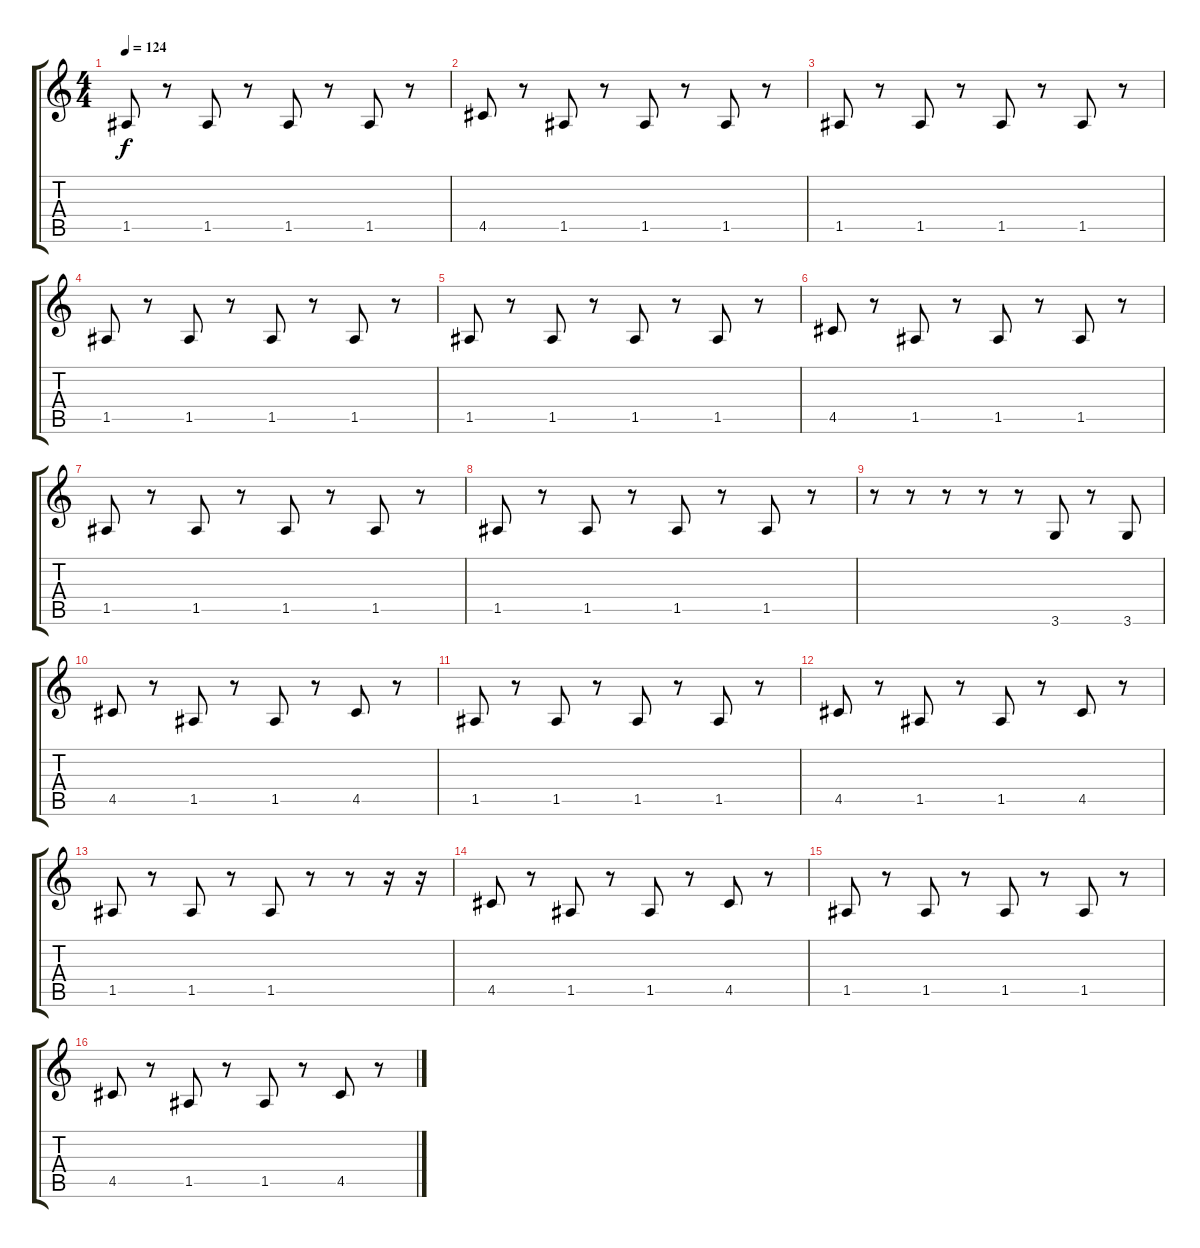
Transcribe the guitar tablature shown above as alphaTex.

\track "" {instrument acousticguitarsteel}
\staff {score tabs}
\tuning (E4 B3 G3 D3 A2 E2) {hide}
\ts (4 4)
\tempo 124
\clef g2
\ks c
1.5.8{dy f} r.8 1.5.8 r.8 1.5.8 r.8 1.5.8 r.8 |
4.5.8 r.8 1.5.8 r.8 1.5.8 r.8 1.5.8 r.8 |
1.5.8 r.8 1.5.8 r.8 1.5.8 r.8 1.5.8 r.8 |
1.5.8 r.8 1.5.8 r.8 1.5.8 r.8 1.5.8 r.8 |
1.5.8 r.8 1.5.8 r.8 1.5.8 r.8 1.5.8 r.8 |
4.5.8 r.8 1.5.8 r.8 1.5.8 r.8 1.5.8 r.8 |
1.5.8 r.8 1.5.8 r.8 1.5.8 r.8 1.5.8 r.8 |
1.5.8 r.8 1.5.8 r.8 1.5.8 r.8 1.5.8 r.8 |
r.8 r.8 r.8 r.8 r.8 3.6.8 r.8 3.6.8 |
4.5.8 r.8 1.5.8 r.8 1.5.8 r.8 4.5.8 r.8 |
1.5.8 r.8 1.5.8 r.8 1.5.8 r.8 1.5.8 r.8 |
4.5.8 r.8 1.5.8 r.8 1.5.8 r.8 4.5.8 r.8 |
1.5.8 r.8 1.5.8 r.8 1.5.8 r.8 r.8 r.16 r.16 |
4.5.8 r.8 1.5.8 r.8 1.5.8 r.8 4.5.8 r.8 |
1.5.8 r.8 1.5.8 r.8 1.5.8 r.8 1.5.8 r.8 |
4.5.8 r.8 1.5.8 r.8 1.5.8 r.8 4.5.8 r.8
